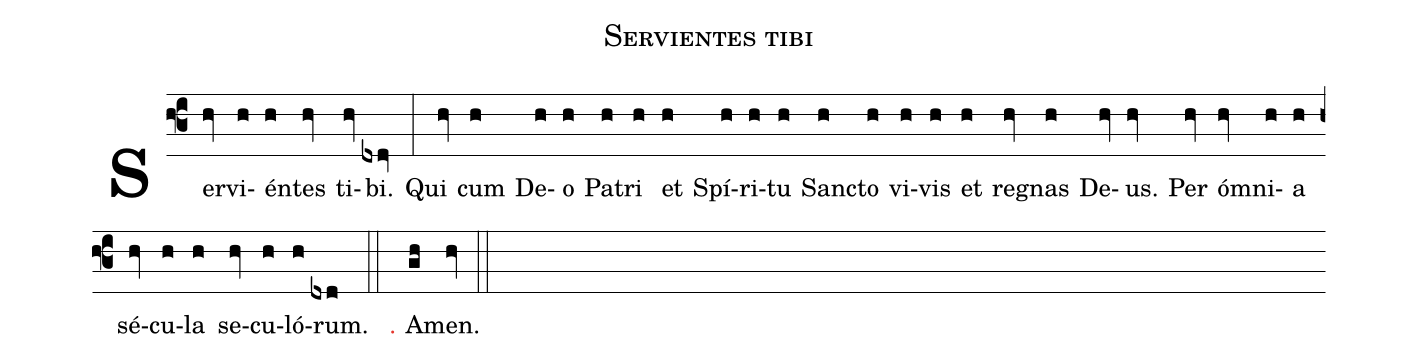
name: Servientes tibi;
%%
(f3) ser(hv)vi(h)én(h)tes(hv) ti(hv)bi.(dxdv) (:)

Qui(hv) cum(h) De(h)o(h) Pa(h)tri(h) et(h) Spí(h)ri(h)tu(h) Sanc(h)to(h) vi(h)vis(h) et(h) reg(hv)nas(h) De(hv)us.(hv) Per(hv) óm(hv)ni(h)a(h) sé(hv)cu(h)la(h) se(hv)cu(h)ló(h)rum.(dxd) (::)

<c>℟.</c> A(gh)men.(hv) (::)
